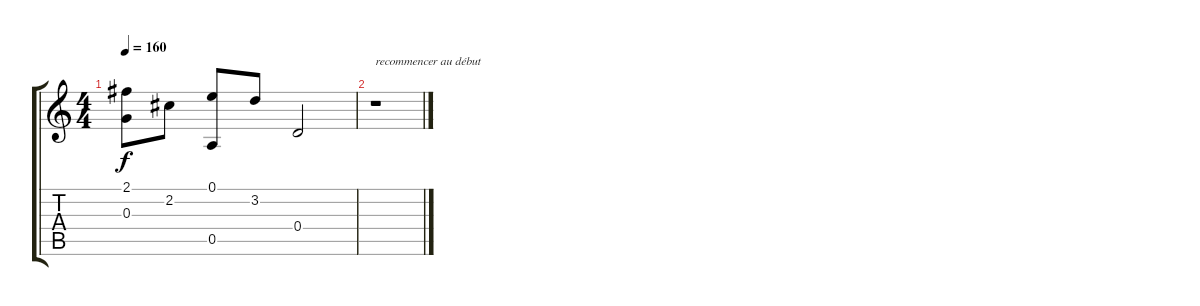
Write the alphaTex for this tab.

\track "" {instrument acousticguitarsteel}
\staff {score tabs}
\tuning (E4 B3 G3 D3 A2 E2) {hide}
\ts (4 4)
\tempo 160
\clef g2
\ks c
(2.1 0.3).8{dy f} 2.2.8 (0.1 0.5).8 3.2.8 0.4.2 |
r.1{txt "recommencer au début"}
